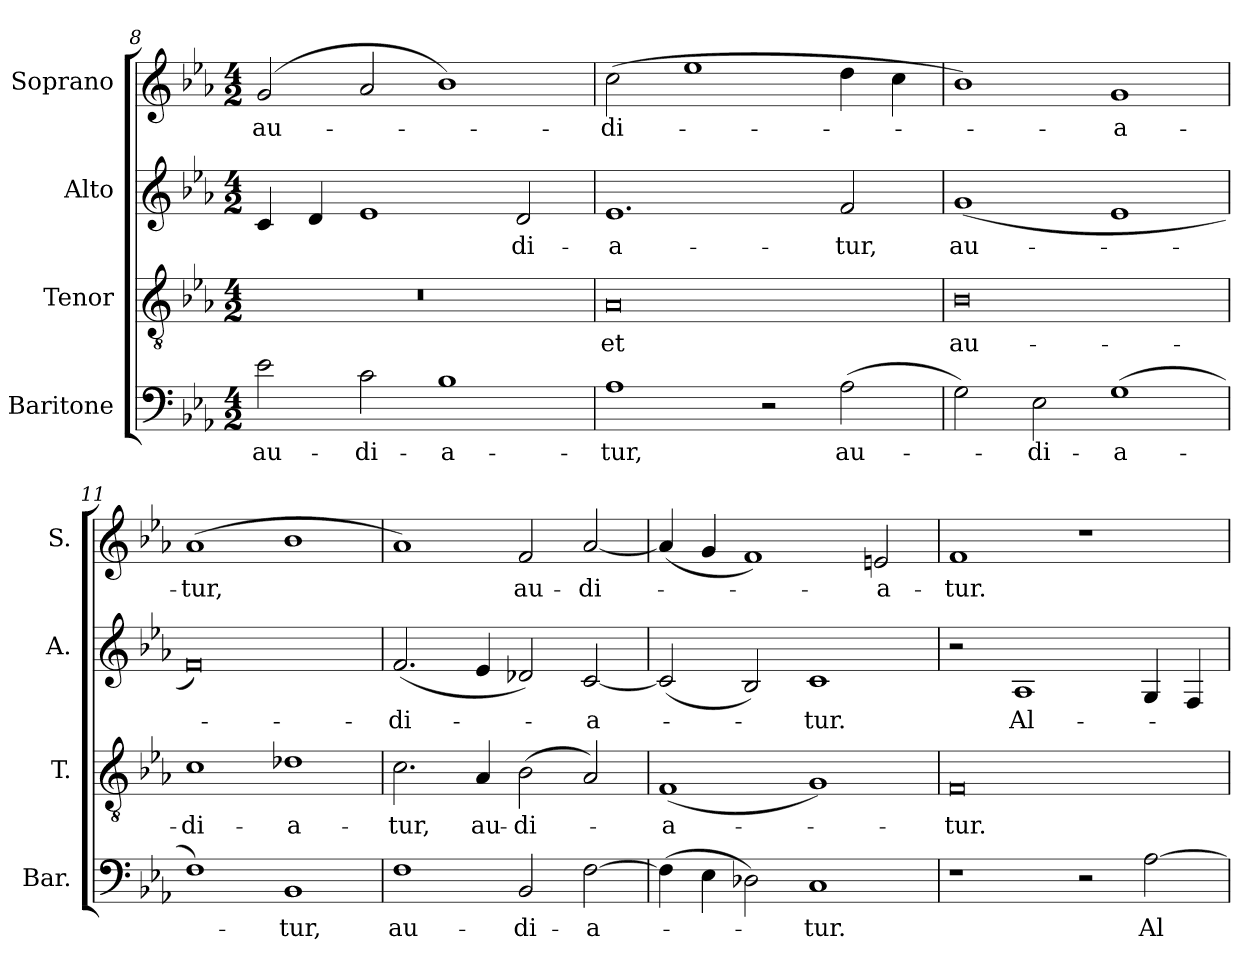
**kern	**text	**kern	**text	**kern	**text	**kern	**text
*part4	*part4	*part3	*part3	*part2	*part2	*part1	*part1
*staff4	*staff4	*staff3	*staff3	*staff2	*staff2	*staff1	*staff1
*I"Baritone	*	*I"Tenor	*	*I"Alto	*	*I"Soprano	*
*I'Bar.	*	*I'T.	*	*I'A.	*	*I'S.	*
*clefF4	*	*clefGv2	*	*clefG2	*	*clefG2	*
*	*	*ITrd7c12	*	*	*	*	*
*k[b-e-a-]	*	*k[b-e-a-]	*	*k[b-e-a-]	*	*k[b-e-a-]	*
*E-:	*	*E-:	*	*E-:	*	*E-:	*
*M4/2	*	*M4/2	*	*M4/2	*	*M4/2	*
=8	=8	=8	=8	=8	=8	=8	=8
!	!LO:LY:b:color=#000000	!LO:N:vis=1	!	!	!	!	!
!	!	!	!	!	!	!	!LO:LY:b:color=#000000
2e-i\	au-	0r	.	4ci/	.	(2gi/	au-
.	.	.	.	4di/	.	.	.
!	!LO:LY:b:color=#000000	!	!	!	!	!	!
2ci\	-di-	.	.	1e-i	.	2a-i/	.
!	!LO:LY:b:color=#000000	!	!	!	!	!	!
1B-i	-a-	.	.	.	.	1b-i)	.
!	!	!	!	!	!LO:LY:b:color=#000000	!	!
.	.	.	.	2di/	-di-	.	.
=9	=9	=9	=9	=9	=9	=9	=9
!	!LO:LY:b:color=#000000	!	!	!	!	!	!
!	!	!	!LO:LY:b:color=#000000	!	!	!	!
!	!	!	!	!	!LO:LY:b:color=#000000	!	!
!	!	!	!	!	!	!	!LO:LY:b:color=#000000
1A-i	-tur,	0AA-i	et	1.e-i	-a-	(2cci\	-di-
.	.	.	.	.	.	1ee-i	.
2r	.	.	.	.	.	.	.
!	!LO:LY:b:color=#000000	!	!	!	!	!	!
!	!	!	!	!	!LO:LY:b:color=#000000	!	!
(2A-i\	au-	.	.	2fi/	-tur,	4ddi\	.
.	.	.	.	.	.	4cci\	.
=10	=10	=10	=10	=10	=10	=10	=10
!	!	!	!LO:LY:b:color=#000000	!	!	!	!
!	!	!	!	!	!LO:LY:b:color=#000000	!	!
2Gi\)	.	0BB-i	au-	(1gi	au-	1b-i)	.
!	!LO:LY:b:color=#000000	!	!	!	!	!	!
2E-i\	-di-	.	.	.	.	.	.
!	!LO:LY:b:color=#000000	!	!	!	!	!	!
!	!	!	!	!	!	!	!LO:LY:b:color=#000000
(1Gi	-a-	.	.	1e-i	.	1gi	-a-
=11	=11	=11	=11	=11	=11	=11	=11
!	!	!	!LO:LY:b:color=#000000	!	!	!	!
!	!	!	!	!	!	!	!LO:LY:b:color=#000000
1Fi)	.	1Ci	-di-	0fi)	.	(1a-i	-tur,
!	!LO:LY:b:color=#000000	!	!	!	!	!	!
!	!	!	!LO:LY:b:color=#000000	!	!	!	!
1BB-i	-tur,	1D-Xi	-a-	.	.	1b-i	.
=12	=12	=12	=12	=12	=12	=12	=12
!	!LO:LY:b:color=#000000	!	!	!	!	!	!
!	!	!	!LO:LY:b:color=#000000	!	!	!	!
!	!	!	!	!	!LO:LY:b:color=#000000	!	!
1Fi	au-	2.Ci\	-tur,	(2.fi/	-di-	1a-i)	.
!	!	!	!LO:LY:b:color=#000000	!	!	!	!
.	.	4AA-i/	au-	4e-i/	.	.	.
!	!LO:LY:b:color=#000000	!	!	!	!	!	!
!	!	!	!LO:LY:b:color=#000000	!	!	!	!
!	!	!	!	!	!	!	!LO:LY:b:color=#000000
2BB-i/	-di-	(2BB-i\	-di-	2d-Xi/)	.	2fi/	au-
!	!LO:LY:b:color=#000000	!	!	!	!	!	!
!	!	!	!	!	!LO:LY:b:color=#000000	!	!
!	!	!	!	!	!	!	!LO:LY:b:color=#000000
[2Fi\	-a-	2AA-i/)	.	[2ci/	-a-	[2a-i/	-di-
=13	=13	=13	=13	=13	=13	=13	=13
!	!	!	!LO:LY:b:color=#000000	!	!	!	!
(4Fi\]	.	(1FFi	-a-	(2ci/]	.	(4a-i/]	.
4E-i\	.	.	.	.	.	4gi/	.
2D-Xi\)	.	.	.	2B-i/)	.	1fi)	.
!	!LO:LY:b:color=#000000	!	!	!	!	!	!
!	!	!	!	!	!LO:LY:b:color=#000000	!	!
1Ci	-tur.	1GGi)	.	1ci	-tur.	.	.
!	!	!	!	!	!	!	!LO:LY:b:color=#000000
.	.	.	.	.	.	2eni/	-a-
=14	=14	=14	=14	=14	=14	=14	=14
!	!	!	!LO:LY:b:color=#000000	!	!	!	!
!	!	!	!	!	!	!	!LO:LY:b:color=#000000
1r	.	0FFi	-tur.	2r	.	1fi	-tur.
!	!	!	!	!	!LO:LY:b:color=#000000	!	!
.	.	.	.	1A-i	Al-	.	.
2r	.	.	.	.	.	1r	.
!	!LO:LY:b:color=#000000	!	!	!	!	!	!
[2A-i\	Al-	.	.	4Gi/	.	.	.
.	.	.	.	4Fi/	.	.	.
=	=	=	=	=	=	=	=
*-	*-	*-	*-	*-	*-	*-	*-
